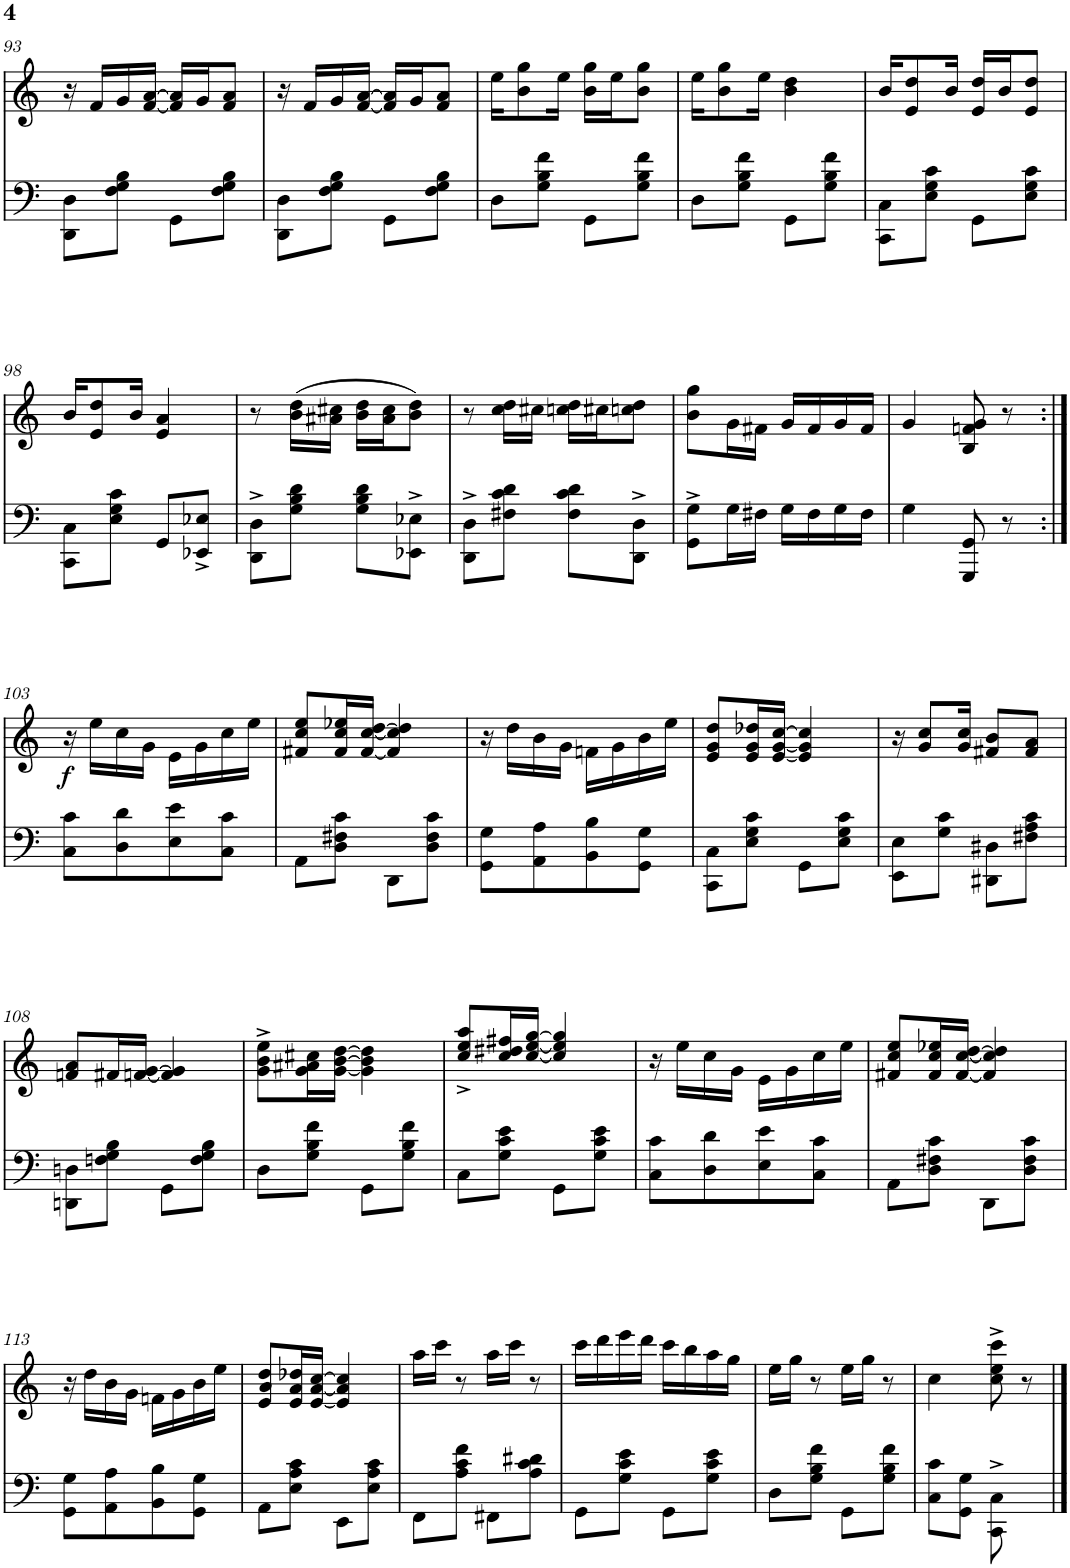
**kern	**kern	**dynam
*part2	*part1	*part1
*staff2	*staff1	*staff1
*I"Piano	*I"Piano	*
*I'Pno	*I'Pno	*
!!LO:PB:g=z
*clefF4	*clefG2	*
*k[]	*k[]	*
*M2/4	*M2/4	*
=93	=93	=93
8DD\ 8D\L	16r	.
.	16f/LL	.
8F\ 8G\ 8B\J	16g/	.
.	[16f/ [16a/JJ	.
8GG\L	16f/] 16a/]LL	.
.	16g/J	.
8F\ 8G\ 8B\J	8f/ 8a/J	.
=94	=94	=94
8DD\ 8D\L	16r	.
.	16f/LL	.
8F\ 8G\ 8B\J	16g/	.
.	[16f/ [16a/JJ	.
8GG\L	16f/] 16a/]LL	.
.	16g/J	.
8F\ 8G\ 8B\J	8f/ 8a/J	.
=95	=95	=95
8D\L	16ee\KL	.
.	8b\ 8gg\	.
8G\ 8B\ 8f\J	.	.
.	16ee\Jk	.
8GG\L	16b\ 16gg\LL	.
.	16ee\J	.
8G\ 8B\ 8f\J	8b\ 8gg\J	.
=96	=96	=96
8D\L	16ee\KL	.
.	8b\ 8gg\	.
8G\ 8B\ 8f\J	.	.
.	16ee\Jk	.
8GG\L	4b\ 4dd\	.
8G\ 8B\ 8f\J	.	.
=97	=97	=97
8CC\ 8C\L	16b/KL	.
.	8e/ 8dd/	.
8E\ 8G\ 8c\J	.	.
.	16b/Jk	.
8GG\L	16e/ 16dd/LL	.
.	16b/J	.
8E\ 8G\ 8c\J	8e/ 8dd/J	.
!!LO:LB:g=z
=98	=98	=98
8CC\ 8C\L	16b/KL	.
.	8e/ 8dd/	.
8E\ 8G\ 8c\J	.	.
.	16b/Jk	.
8GG/L	4e/ 4a/	.
8EE-X/^ 8E-X/^J	.	.
=99	=99	=99
8DD\^ 8D\^L	8r	.
8G\ 8B\ 8d\J	(16b\ 16dd\LL	.
.	16a#X\ 16cc#X\JJ	.
8G\ 8B\ 8d\L	16b\ 16dd\LL	.
.	16a#\ 16cc#\J	.
8EE-X\^ 8E-X\^J	8b\ 8dd\J)	.
=100	=100	=100
8DD\^ 8D\^L	8r	.
8F#X\ 8c\ 8d\J	16cc\ 16dd\LL	.
.	16cc#X\JJ	.
8F#\ 8c\ 8d\L	16ccn\ 16dd\LL	.
.	16cc#X\J	.
8DD\^ 8D\^J	8ccn\ 8dd\J	.
=101	=101	=101
8GG\^ 8G\^L	8b\ 8gg\L	.
16G\L	16g\L	.
16F#X\JJ	16f#X\JJ	.
16G\LL	16g/LL	.
16F#\	16f#/	.
16G\	16g/	.
16F#\JJ	16f#/JJ	.
=102	=102	=102
4G\	4g/	.
8GGG/ 8GG/	8B/ 8fn/ 8g/	.
8r	8r	.
!!LO:LB:g=z
=103:|!	=103:|!	=103:|!
!	!	!LO:DY:b
8C\ 8c\L	16r	f
.	16ee\LL	.
8D\ 8d\	16cc\	.
.	16g\JJ	.
8E\ 8e\	16e\LL	.
.	16g\	.
8C\ 8c\J	16cc\	.
.	16ee\JJ	.
=104	=104	=104
8AA\L	8f#X/ 8cc/ 8ee/L	.
8D\ 8F#X\ 8c\J	16f#/ 16cc/ 16ee-X/L	.
.	[16f#/ [16cc/ [16dd/JJ	.
8DD\L	4f#/] 4cc/] 4dd/]	.
8D\ 8F#\ 8c\J	.	.
=105	=105	=105
8GG\ 8G\L	16r	.
.	16dd\LL	.
8AA\ 8A\	16b\	.
.	16g\JJ	.
8BB\ 8B\	16fn\LL	.
.	16g\	.
8GG\ 8G\J	16b\	.
.	16ee\JJ	.
=106	=106	=106
8CC\ 8C\L	8e/ 8g/ 8dd/L	.
8E\ 8G\ 8c\J	16e/ 16g/ 16dd-X/L	.
.	[16e/ [16g/ [16cc/JJ	.
8GG\L	4e/] 4g/] 4cc/]	.
8E\ 8G\ 8c\J	.	.
=107	=107	=107
8EE\ 8E\L	16r	.
.	8g/ 8cc/L	.
8G\ 8c\J	.	.
.	16g/ 16cc/Jk	.
8DD#X\ 8D#X\L	8f#X/ 8b/L	.
8F#X\ 8A\ 8c\J	8f#/ 8a/J	.
!!LO:LB:g=z
=108	=108	=108
8DDn\ 8Dn\L	8fn/ 8a/L	.
8Fn\ 8G\ 8B\J	16f#X/L	.
.	[16fn/ [16g/JJ	.
8GG\L	4f/] 4g/]	.
8F\ 8G\ 8B\J	.	.
=109	=109	=109
8D\L	8g\^ 8b\^ 8ee\^L	.
8G\ 8B\ 8f\J	16g\ 16a#X\ 16cc#X\L	.
.	[16g\ [16b\ [16dd\JJ	.
8GG\L	4g\] 4b\] 4dd\]	.
8G\ 8B\ 8f\J	.	.
=110	=110	=110
8C\L	8cc/^ 8ee/^ 8aa/^L	.
8G\ 8c\ 8e\J	16cc/ 16dd#X/ 16ff#X/L	.
.	[16cc/ [16ee/ [16gg/JJ	.
8GG\L	4cc/] 4ee/] 4gg/]	.
8G\ 8c\ 8e\J	.	.
=111	=111	=111
8C\ 8c\L	16r	.
.	16ee\LL	.
8D\ 8d\	16cc\	.
.	16g\JJ	.
8E\ 8e\	16e\LL	.
.	16g\	.
8C\ 8c\J	16cc\	.
.	16ee\JJ	.
=112	=112	=112
8AA\L	8f#X/ 8cc/ 8ee/L	.
8D\ 8F#X\ 8c\J	16f#/ 16cc/ 16ee-X/L	.
.	[16f#/ [16cc/ [16dd/JJ	.
8DD\L	4f#/] 4cc/] 4dd/]	.
8D\ 8F#\ 8c\J	.	.
!!LO:LB:g=z
=113	=113	=113
8GG\ 8G\L	16r	.
.	16dd\LL	.
8AA\ 8A\	16b\	.
.	16g\JJ	.
8BB\ 8B\	16fn\LL	.
.	16g\	.
8GG\ 8G\J	16b\	.
.	16ee\JJ	.
=114	=114	=114
8AA\L	8e/ 8g/ 8dd/L	.
8E\ 8A\ 8c\J	16e/ 16a/ 16dd-X/L	.
.	[16e/ [16a/ [16cc/JJ	.
8EE\L	4e/] 4a/] 4cc/]	.
8E\ 8A\ 8c\J	.	.
=115	=115	=115
8FF\L	16aa\LL	.
.	16ccc\JJ	.
8A\ 8c\ 8f\J	8r	.
8FF#X\L	16aa\LL	.
.	16ccc\JJ	.
8A\ 8c\ 8d#X\J	8r	.
=116	=116	=116
8GG\L	16ccc\LL	.
.	16ddd\	.
8G\ 8c\ 8e\J	16eee\	.
.	16ddd\JJ	.
8GG\L	16ccc\LL	.
.	16bb\	.
8G\ 8c\ 8e\J	16aa\	.
.	16gg\JJ	.
=117	=117	=117
8D\L	16ee\LL	.
.	16gg\JJ	.
8G\ 8B\ 8f\J	8r	.
8GG\L	16ee\LL	.
.	16gg\JJ	.
8G\ 8B\ 8f\J	8r	.
=118	=118	=118
8C\ 8c\L	4cc\	.
8GG\ 8G\J	.	.
8CC\^ 8C\^	8cc\^ 8ee\^ 8ccc\^	.
8ryy	8r	.
==	==	==
*-	*-	*-
